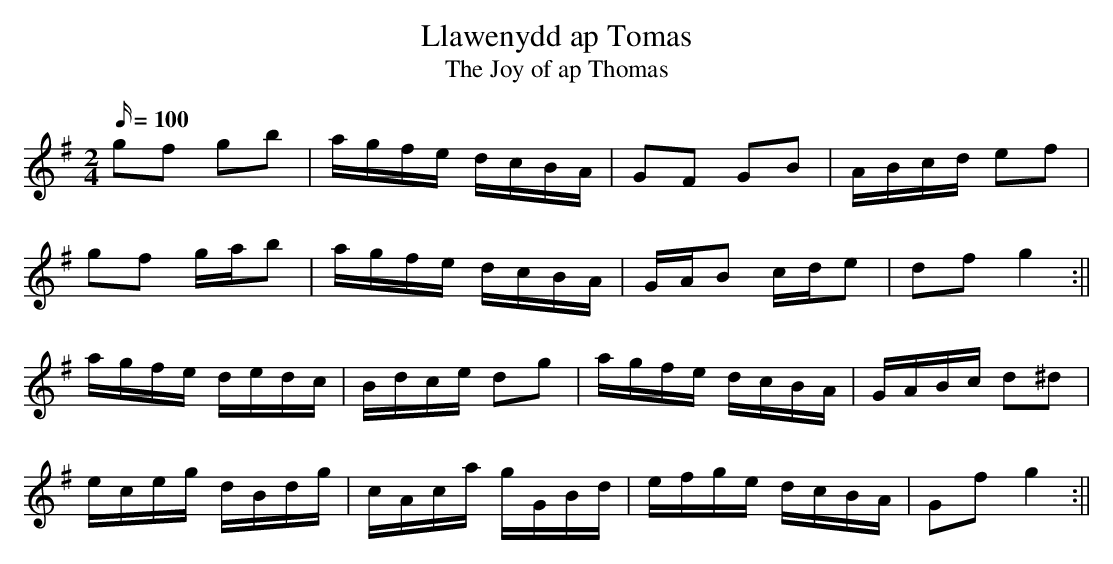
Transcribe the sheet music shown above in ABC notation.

X:1
T:Llawenydd ap Tomas
T:The Joy of ap Thomas
M:2/4
L:1/16
Q:100
K:G
g2f2 g2b2|agfe dcBA|G2F2 G2B2|ABcd e2f2|
g2f2 gab2|agfe dcBA|GAB2 cde2|d2f2g4:||
agfe dedc|Bdce d2g2|agfe dcBA|GABc d2^d2|
eceg dBdg|cAca gGBd|efge dcBA|G2f2g4:||
